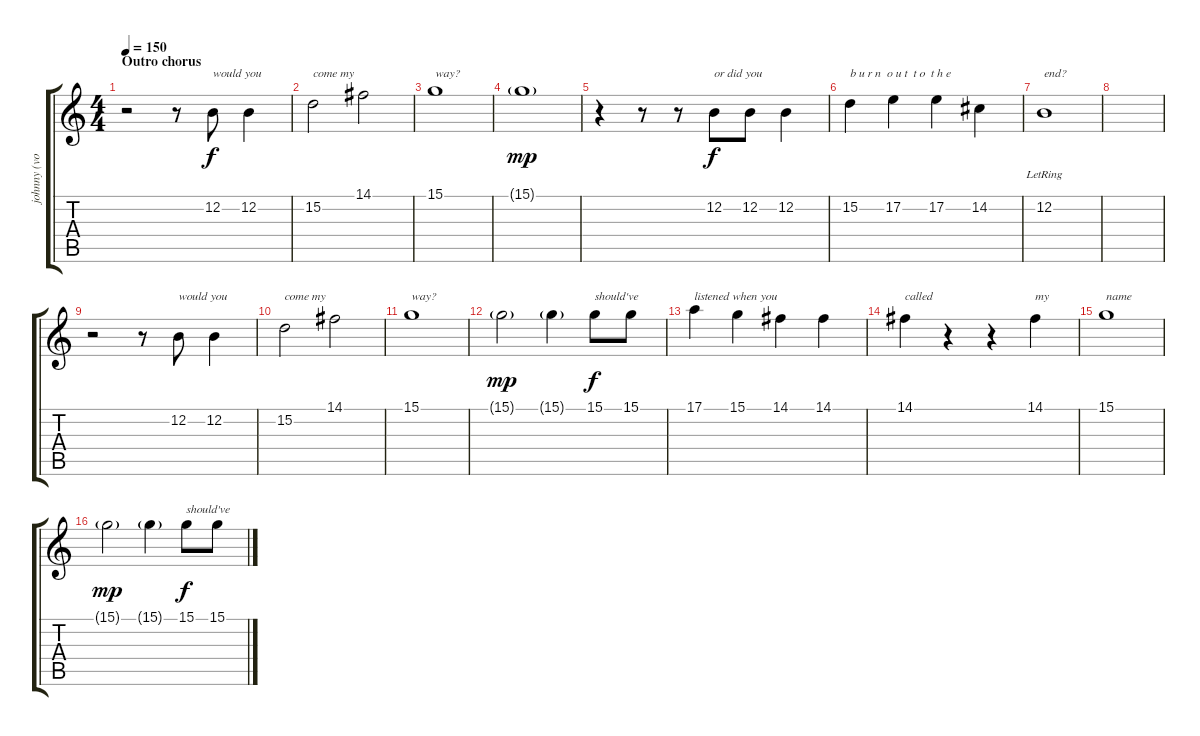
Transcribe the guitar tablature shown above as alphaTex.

\track ("johnny (vocals)" "johnny (vo") {instrument lead6voice}
\staff {score tabs}
\tuning (E4 B3 G3 D3 A2 E2) {hide}
\ts (4 4)
\section ("" "Outro chorus")
\tempo 150
\clef g2
\ks c
r.2{dy f} r.8 12.2.8{txt "would you"} 12.2.4 |
15.2.2{txt "come my"} 14.1.2 |
15.1.1{txt "way?"} |
15.1{g}.1{dy mp} |
r.4 r.8 r.8 12.2.8{txt "or did you" dy f} 12.2.8 12.2.4 |
15.2.4{txt "b u r n  o u t  t o  t h e"} 17.2.4 17.2.4 14.2.4 |
12.2{lr}.1{txt "end?"} |
|
r.2 r.8 12.2.8{txt "would you"} 12.2.4 |
15.2.2{txt "come my"} 14.1.2 |
15.1.1{txt "way?"} |
15.1{g}.2{dy mp} 15.1{g}.4 15.1.8{txt "should've" dy f} 15.1.8 |
17.1.4{txt "listened when you "} 15.1.4 14.1.4 14.1.4 |
14.1.4{txt "called"} r.4 r.4 14.1.4{txt "my"} |
15.1.1{txt "name"} |
15.1{g}.2{dy mp} 15.1{g}.4 15.1.8{txt "should've" dy f} 15.1.8
